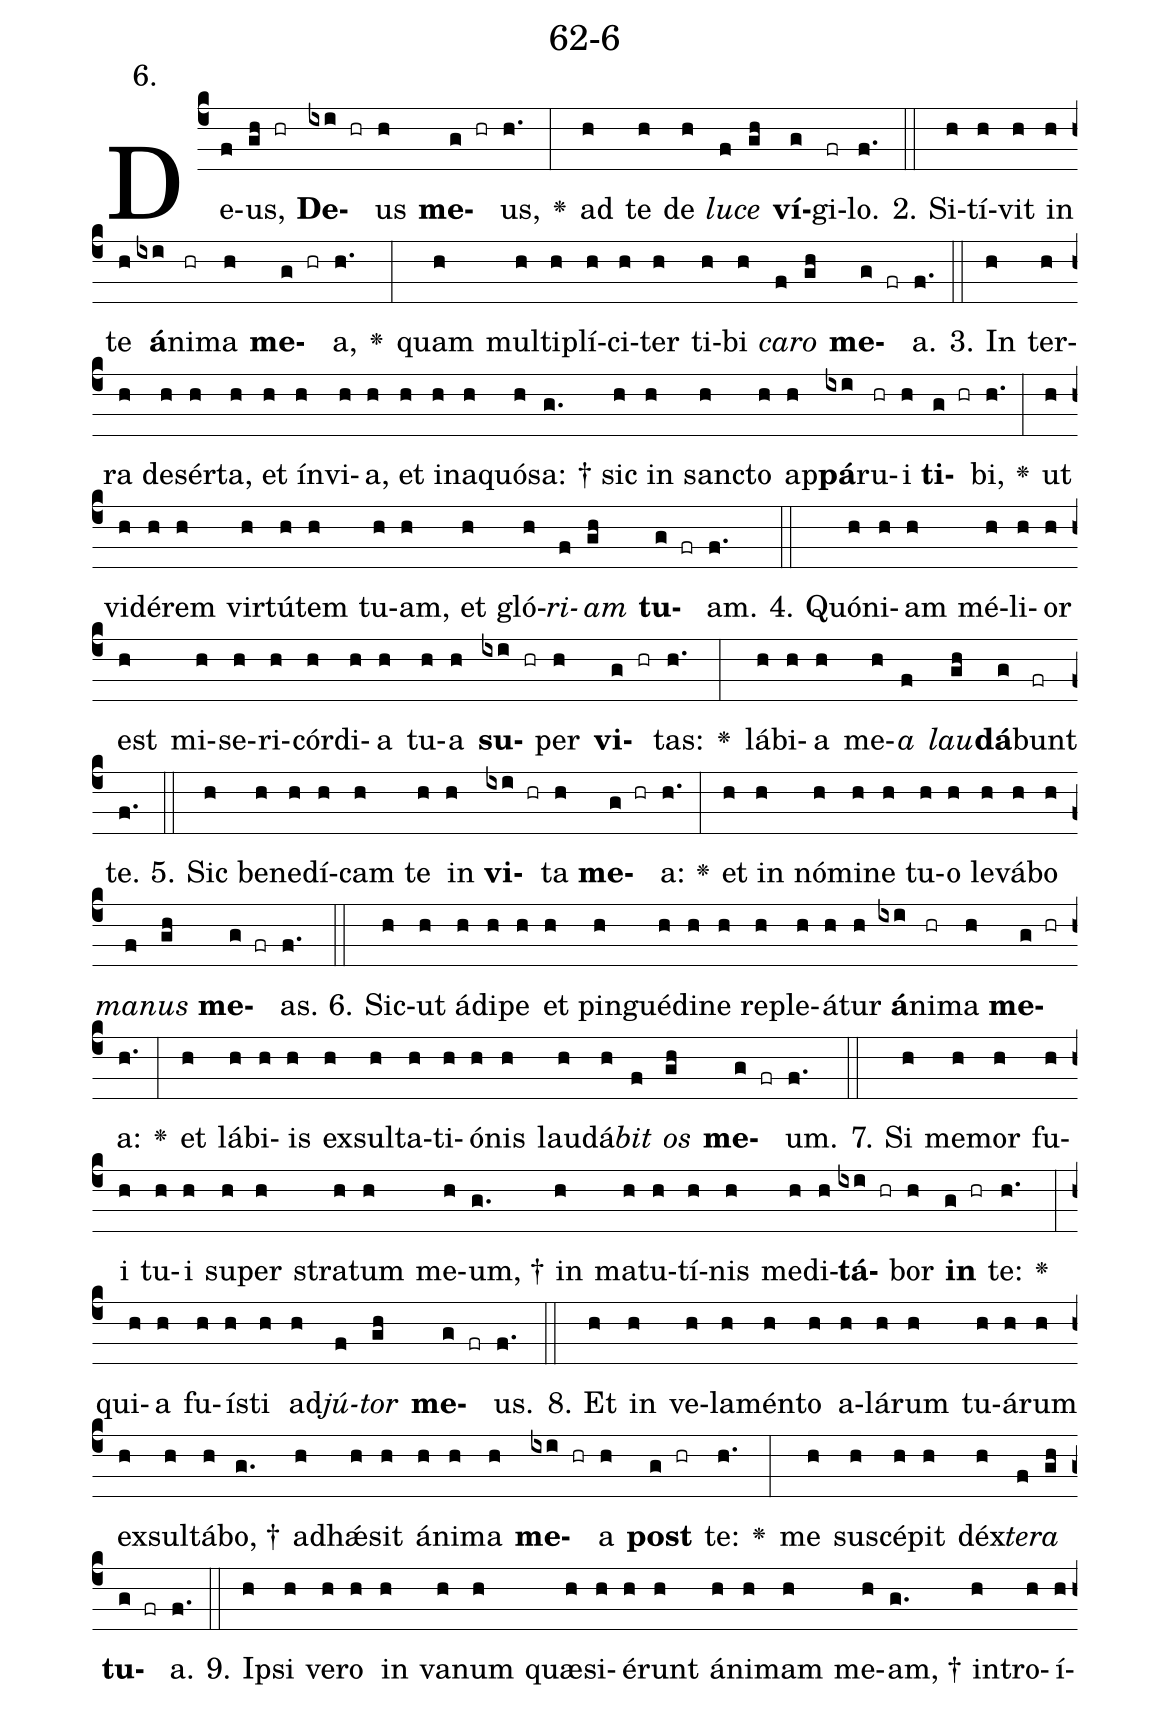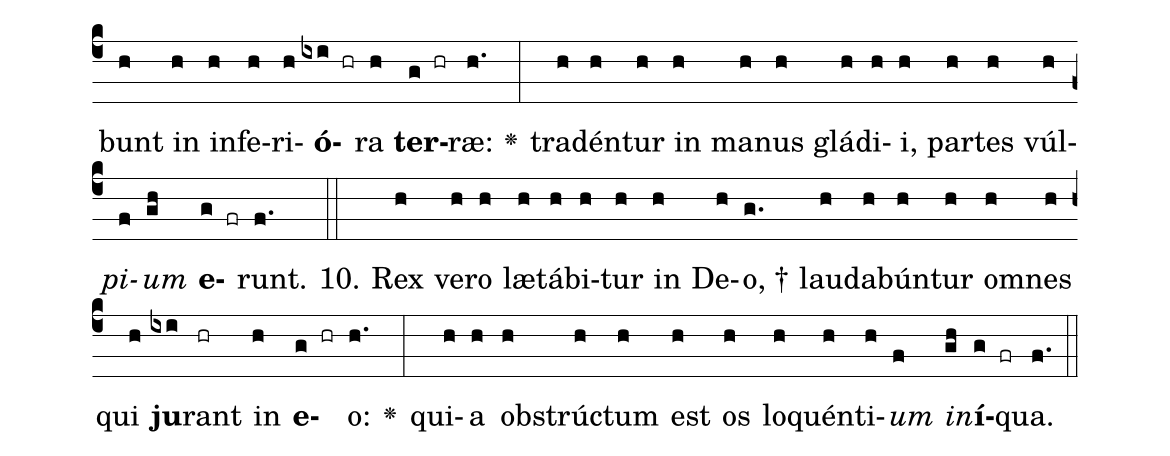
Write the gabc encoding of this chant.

name: 62-6;
annotation: 6.;
%%
(c4)De(f)us,(gh hr) <b>De</b>(ixi hr)us(h) <b>me</b>(g hr)us,(h.) <v>\greheightstar</v>(:) ad(h) te(h) de(h) <i>lu</i>(f)<i>ce</i>(gh) <b>ví</b>(g)gi(fr)lo.(f.) (::)
2. Si(h)tí(h)vit(h) in(h) te(h) <b>á</b>(ixi)ni(hr)ma(h) <b>me</b>(g hr)a,(h.) <v>\greheightstar</v>(:) quam(h) mul(h)ti(h)plí(h)ci(h)ter(h) ti(h)bi(h) <i>ca</i>(f)<i>ro</i>(gh) <b>me</b>(g fr)a.(f.) (::)
3. In(h) ter(h)ra(h) de(h)sér(h)ta,(h) et(h) ín(h)vi(h)a,(h) et(h) in(h)a(h)quó(h)sa: †(g.) sic(h) in(h) sanc(h)to(h) ap(h)<b>pá</b>(ixi)ru(hr)i(h) <b>ti</b>(g hr)bi,(h.) <v>\greheightstar</v>(:) ut(h) vi(h)dé(h)rem(h) vir(h)tú(h)tem(h) tu(h)am,(h) et(h) gló(h)<i>ri</i>(f)<i>am</i>(gh) <b>tu</b>(g fr)am.(f.) (::)
4. Quón(h)i(h)am(h) mé(h)li(h)or(h) est(h) mi(h)se(h)ri(h)cór(h)di(h)a(h) tu(h)a(h) <b>su</b>(ixi hr)per(h) <b>vi</b>(g hr)tas:(h.) <v>\greheightstar</v>(:) lá(h)bi(h)a(h) me(h)<i>a</i>(f) <i>lau</i>(gh)<b>dá</b>(g)bunt(fr) te.(f.) (::)
5. Sic(h) be(h)ne(h)dí(h)cam(h) te(h) in(h) <b>vi</b>(ixi hr)ta(h) <b>me</b>(g hr)a:(h.) <v>\greheightstar</v>(:) et(h) in(h) nó(h)mi(h)ne(h) tu(h)o(h) le(h)vá(h)bo(h) <i>ma</i>(f)<i>nus</i>(gh) <b>me</b>(g fr)as.(f.) (::)
6. Sic(h)ut(h) á(h)di(h)pe(h) et(h) pin(h)gué(h)di(h)ne(h) re(h)ple(h)á(h)tur(h) <b>á</b>(ixi)ni(hr)ma(h) <b>me</b>(g hr)a:(h.) <v>\greheightstar</v>(:) et(h) lá(h)bi(h)is(h) ex(h)sul(h)ta(h)ti(h)ó(h)nis(h) lau(h)dá(h)<i>bit</i>(f) <i>os</i>(gh) <b>me</b>(g fr)um.(f.) (::)
7. Si(h) me(h)mor(h) fu(h)i(h) tu(h)i(h) su(h)per(h) stra(h)tum(h) me(h)um, †(g.) in(h) ma(h)tu(h)tí(h)nis(h) me(h)di(h)<b>tá</b>(ixi hr)bor(h) <b>in</b>(g hr) te:(h.) <v>\greheightstar</v>(:) qui(h)a(h) fu(h)ís(h)ti(h) ad(h)<i>jú</i>(f)<i>tor</i>(gh) <b>me</b>(g fr)us.(f.) (::)
8. Et(h) in(h) ve(h)la(h)mén(h)to(h) a(h)lá(h)rum(h) tu(h)á(h)rum(h) ex(h)sul(h)tá(h)bo, †(g.) ad(h)hǽ(h)sit(h) á(h)ni(h)ma(h) <b>me</b>(ixi hr)a(h) <b>post</b>(g hr) te:(h.) <v>\greheightstar</v>(:) me(h) su(h)scé(h)pit(h) déx(h)<i>te</i>(f)<i>ra</i>(gh) <b>tu</b>(g fr)a.(f.) (::)
9. Ip(h)si(h) ve(h)ro(h) in(h) va(h)num(h) quæ(h)si(h)é(h)runt(h) á(h)ni(h)mam(h) me(h)am, †(g.) in(h)tro(h)í(h)bunt(h) in(h) in(h)fe(h)ri(h)<b>ó</b>(ixi hr)ra(h) <b>ter</b>(g hr)ræ:(h.) <v>\greheightstar</v>(:) tra(h)dén(h)tur(h) in(h) ma(h)nus(h) glá(h)di(h)i,(h) par(h)tes(h) vúl(h)<i>pi</i>(f)<i>um</i>(gh) <b>e</b>(g fr)runt.(f.) (::)
10. Rex(h) ve(h)ro(h) læ(h)tá(h)bi(h)tur(h) in(h) De(h)o, †(g.) lau(h)da(h)bún(h)tur(h) om(h)nes(h) qui(h) <b>ju</b>(ixi)rant(hr) in(h) <b>e</b>(g hr)o:(h.) <v>\greheightstar</v>(:) qui(h)a(h) ob(h)strúc(h)tum(h) est(h) os(h) lo(h)quén(h)ti(h)<i>um</i>(f) <i>in</i>(gh)<b>í</b>(g fr)qua.(f.) (::)
